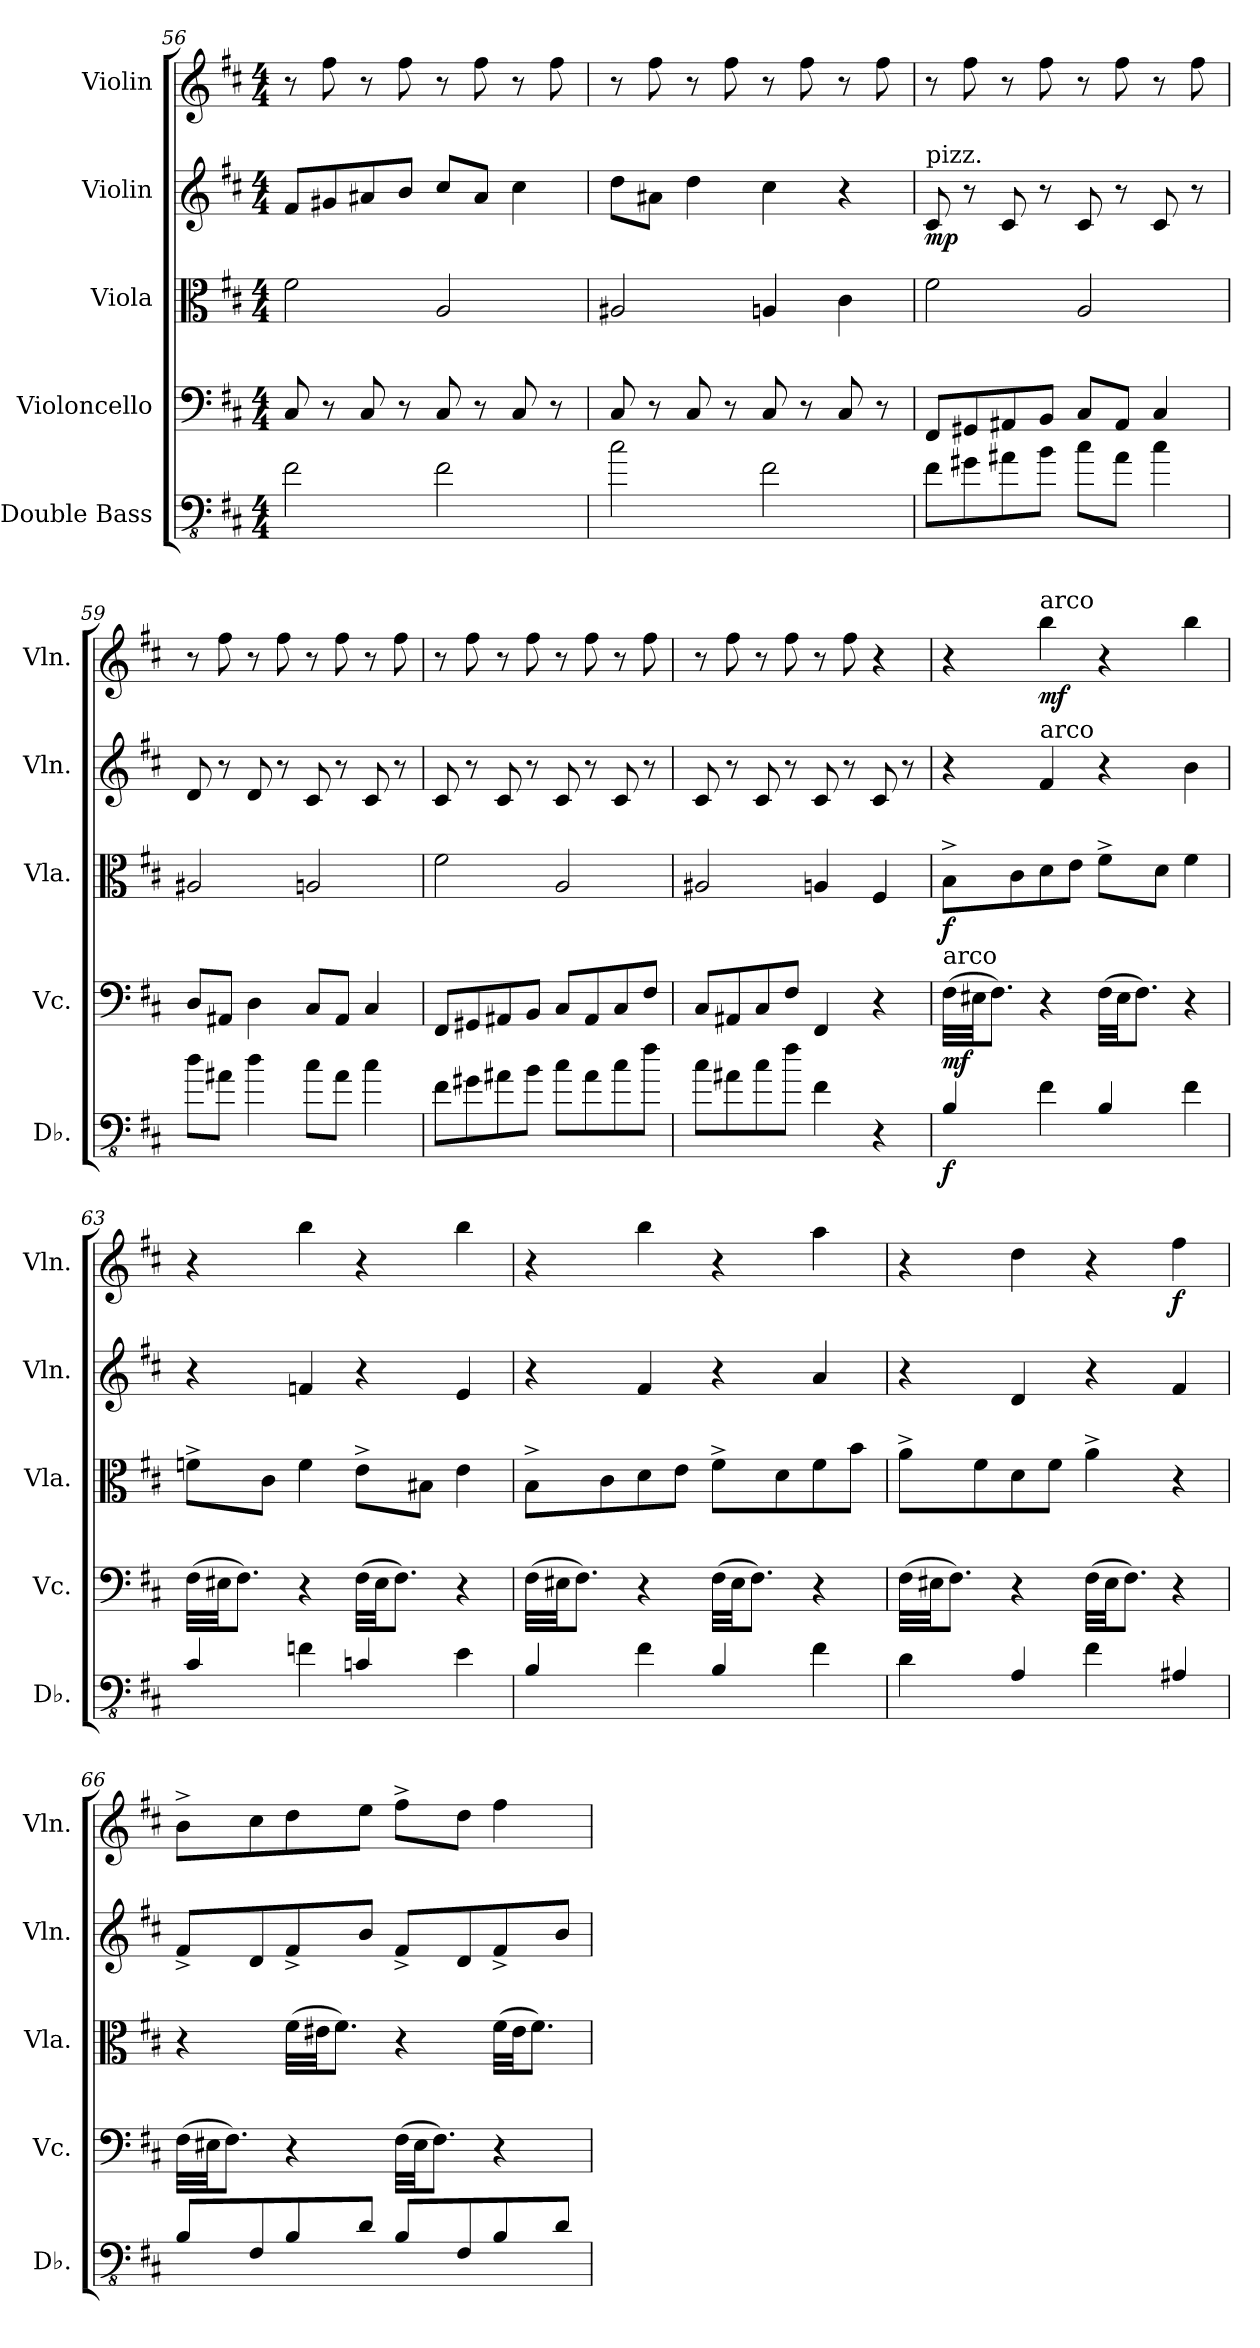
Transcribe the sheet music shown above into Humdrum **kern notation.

**kern	**dynam	**kern	**dynam	**kern	**dynam	**kern	**dynam	**kern	**dynam
*part5	*part5	*part4	*part4	*part3	*part3	*part2	*part2	*part1	*part1
*staff5	*staff5	*staff4	*staff4	*staff3	*staff3	*staff2	*staff2	*staff1	*staff1
*I"Double Bass	*	*I"Violoncello	*	*I"Viola	*	*I"Violin	*	*I"Violin	*
*I'Db.	*	*I'Vc.	*	*I'Vla.	*	*I'Vln.	*	*I'Vln.	*
*clefFv4	*	*clefF4	*	*clefC3	*	*clefG2	*	*clefG2	*
*ITrd7c12	*	*	*	*	*	*	*	*	*
*k[f#c#]	*	*k[f#c#]	*	*k[f#c#]	*	*k[f#c#]	*	*k[f#c#]	*
*M4/4	*	*M4/4	*	*M4/4	*	*M4/4	*	*M4/4	*
=56	=56	=56	=56	=56	=56	=56	=56	=56	=56
2FF#\	.	8C#/	.	2f#\	.	8f#/L	.	8r	.
.	.	8r	.	.	.	8g#X/	.	8ff#\	.
.	.	8C#/	.	.	.	8a#X/	.	8r	.
.	.	8r	.	.	.	8b/J	.	8ff#\	.
2FF#\	.	8C#/	.	2A/	.	8cc#/L	.	8r	.
.	.	8r	.	.	.	8a#/J	.	8ff#\	.
.	.	8C#/	.	.	.	4cc#\	.	8r	.
.	.	8r	.	.	.	.	.	8ff#\	.
!!LO:LB:g=z
=57	=57	=57	=57	=57	=57	=57	=57	=57	=57
2C#\	.	8C#/	.	2A#X/	.	8dd\L	.	8r	.
.	.	8r	.	.	.	8a#X\J	.	8ff#\	.
.	.	8C#/	.	.	.	4dd\	.	8r	.
.	.	8r	.	.	.	.	.	8ff#\	.
2FF#\	.	8C#/	.	4An/	.	4cc#\	.	8r	.
.	.	8r	.	.	.	.	.	8ff#\	.
.	.	8C#/	.	4c#\	.	4r	.	8r	.
.	.	8r	.	.	.	.	.	8ff#\	.
=58	=58	=58	=58	=58	=58	=58	=58	=58	=58
!	!	!	!	!	!	!LO:TX:a:t=pizz.	!	!	!
!	!	!	!	!	!	!	!LO:DY:b	!	!
8FF#\L	.	8FF#/L	.	2f#\	.	8c#/	mp	8r	.
8GG#X\	.	8GG#X/	.	.	.	8r	.	8ff#\	.
8AA#X\	.	8AA#X/	.	.	.	8c#/	.	8r	.
8BB\J	.	8BB/J	.	.	.	8r	.	8ff#\	.
8C#\L	.	8C#/L	.	2A/	.	8c#/	.	8r	.
8AA#\J	.	8AA#/J	.	.	.	8r	.	8ff#\	.
4C#\	.	4C#/	.	.	.	8c#/	.	8r	.
.	.	.	.	.	.	8r	.	8ff#\	.
=59	=59	=59	=59	=59	=59	=59	=59	=59	=59
8D\L	.	8D/L	.	2A#X/	.	8d/	.	8r	.
8AA#X\J	.	8AA#X/J	.	.	.	8r	.	8ff#\	.
4D\	.	4D\	.	.	.	8d/	.	8r	.
.	.	.	.	.	.	8r	.	8ff#\	.
8C#\L	.	8C#/L	.	2An/	.	8c#/	.	8r	.
8AA#\J	.	8AA#/J	.	.	.	8r	.	8ff#\	.
4C#\	.	4C#/	.	.	.	8c#/	.	8r	.
.	.	.	.	.	.	8r	.	8ff#\	.
!!LO:PB:g=z
=60	=60	=60	=60	=60	=60	=60	=60	=60	=60
8FF#\L	.	8FF#/L	.	2f#\	.	8c#/	.	8r	.
8GG#X\	.	8GG#X/	.	.	.	8r	.	8ff#\	.
8AA#X\	.	8AA#X/	.	.	.	8c#/	.	8r	.
8BB\J	.	8BB/J	.	.	.	8r	.	8ff#\	.
8C#\L	.	8C#/L	.	2A/	.	8c#/	.	8r	.
8AA#\	.	8AA#/	.	.	.	8r	.	8ff#\	.
8C#\	.	8C#/	.	.	.	8c#/	.	8r	.
8F#\J	.	8F#/J	.	.	.	8r	.	8ff#\	.
=61	=61	=61	=61	=61	=61	=61	=61	=61	=61
8C#\L	.	8C#/L	.	2A#X/	.	8c#/	.	8r	.
8AA#X\	.	8AA#X/	.	.	.	8r	.	8ff#\	.
8C#\	.	8C#/	.	.	.	8c#/	.	8r	.
8F#\J	.	8F#/J	.	.	.	8r	.	8ff#\	.
4FF#\	.	4FF#/	.	4An/	.	8c#/	.	8r	.
.	.	.	.	.	.	8r	.	8ff#\	.
4r	.	4r	.	4F#/	.	8c#/	.	4r	.
.	.	.	.	.	.	8r	.	.	.
=62	=62	=62	=62	=62	=62	=62	=62	=62	=62
*	*	*	*	*	*	*	*	*MM140	*
!	!	!LO:TX:a:t=arco	!	!	!	!	!	!	!
!	!LO:DY:b	!	!LO:DY:b	!	!LO:DY:b	!	!	!	!
4BBB/	f	(32F#\LLL	mf	8B^\L	f	4r	.	4r	.
.	.	32E#X\JJ	.	.	.	.	.	.	.
.	.	8.F#\J)	.	.	.	.	.	.	.
.	.	.	.	8c#\	.	.	.	.	.
!	!	!	!	!	!	!	!	!LO:TX:a:t=arco	!
!	!	!	!	!	!	!LO:TX:a:t=arco	!	!	!
!	!	!	!	!	!	!	!	!	!LO:DY:b
4FF#\	.	4r	.	8d\	.	4f#/	.	4bb\	mf
.	.	.	.	8e\J	.	.	.	.	.
4BBB/	.	(32F#\LLL	.	8f#^\L	.	4r	.	4r	.
.	.	32E#\JJ	.	.	.	.	.	.	.
.	.	8.F#\J)	.	.	.	.	.	.	.
.	.	.	.	8d\J	.	.	.	.	.
4FF#\	.	4r	.	4f#\	.	4b\	.	4bb\	.
=63	=63	=63	=63	=63	=63	=63	=63	=63	=63
4CC#/	.	(32F#\LLL	.	8fn^\L	.	4r	.	4r	.
.	.	32E#X\JJ	.	.	.	.	.	.	.
.	.	8.F#\J)	.	.	.	.	.	.	.
.	.	.	.	8c#\J	.	.	.	.	.
4FFn\	.	4r	.	4f\	.	4fn/	.	4bb\	.
4CCn/	.	(32F#\LLL	.	8e^\L	.	4r	.	4r	.
.	.	32E#\JJ	.	.	.	.	.	.	.
.	.	8.F#\J)	.	.	.	.	.	.	.
.	.	.	.	8B#X\J	.	.	.	.	.
4EE\	.	4r	.	4e\	.	4e/	.	4bb\	.
!!LO:LB:g=z
=64	=64	=64	=64	=64	=64	=64	=64	=64	=64
4BBB/	.	(32F#\LLL	.	8B^\L	.	4r	.	4r	.
.	.	32E#X\JJ	.	.	.	.	.	.	.
.	.	8.F#\J)	.	.	.	.	.	.	.
.	.	.	.	8c#\	.	.	.	.	.
4FF#\	.	4r	.	8d\	.	4f#/	.	4bb\	.
.	.	.	.	8e\J	.	.	.	.	.
4BBB/	.	(32F#\LLL	.	8f#^\L	.	4r	.	4r	.
.	.	32E#\JJ	.	.	.	.	.	.	.
.	.	8.F#\J)	.	.	.	.	.	.	.
.	.	.	.	8d\	.	.	.	.	.
4FF#\	.	4r	.	8f#\	.	4a/	.	4aa\	.
.	.	.	.	8b\J	.	.	.	.	.
=65	=65	=65	=65	=65	=65	=65	=65	=65	=65
4DD\	.	(32F#\LLL	.	8a^\L	.	4r	.	4r	.
.	.	32E#X\JJ	.	.	.	.	.	.	.
.	.	8.F#\J)	.	.	.	.	.	.	.
.	.	.	.	8f#\	.	.	.	.	.
4AAA/	.	4r	.	8d\	.	4d/	.	4dd\	.
.	.	.	.	8f#\J	.	.	.	.	.
4FF#\	.	(32F#\LLL	.	4a^\	.	4r	.	4r	.
.	.	32E#\JJ	.	.	.	.	.	.	.
.	.	8.F#\J)	.	.	.	.	.	.	.
!	!	!	!	!	!	!	!	!	!LO:DY:b
4AAA#X/	.	4r	.	4r	.	4f#/	.	4ff#\	f
=66	=66	=66	=66	=66	=66	=66	=66	=66	=66
8BBB/L	.	(32F#\LLL	.	4r	.	8f#^/L	.	8b^\L	.
.	.	32E#X\JJ	.	.	.	.	.	.	.
.	.	8.F#\J)	.	.	.	.	.	.	.
8FFF#/	.	.	.	.	.	8d/	.	8cc#\	.
8BBB/	.	4r	.	(32f#\LLL	.	8f#^/	.	8dd\	.
.	.	.	.	32e#X\JJ	.	.	.	.	.
.	.	.	.	8.f#\J)	.	.	.	.	.
8DD/J	.	.	.	.	.	8b/J	.	8ee\J	.
8BBB/L	.	(32F#\LLL	.	4r	.	8f#^/L	.	8ff#^\L	.
.	.	32E#\JJ	.	.	.	.	.	.	.
.	.	8.F#\J)	.	.	.	.	.	.	.
8FFF#/	.	.	.	.	.	8d/	.	8dd\J	.
8BBB/	.	4r	.	(32f#\LLL	.	8f#^/	.	4ff#\	.
.	.	.	.	32e#\JJ	.	.	.	.	.
.	.	.	.	8.f#\J)	.	.	.	.	.
8DD/J	.	.	.	.	.	8b/J	.	.	.
=	=	=	=	=	=	=	=	=	=
*-	*-	*-	*-	*-	*-	*-	*-	*-	*-
